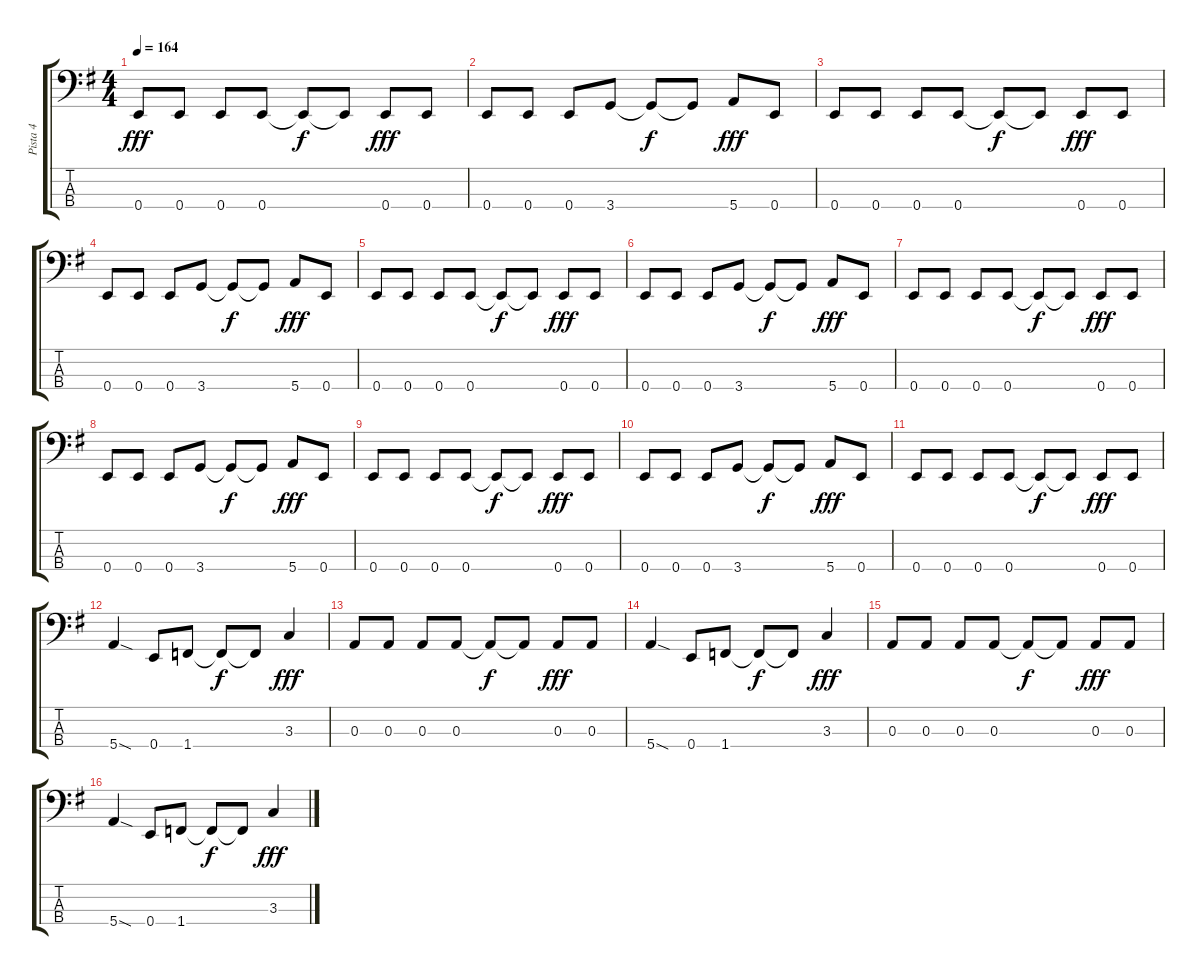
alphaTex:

\track ("Pista 4" "Pista 4") {instrument electricbassfinger}
\staff {score tabs}
\tuning (G2 D2 A1 E1) {hide}
\ts (4 4)
\tempo 164
\clef f4
\ks g
0.4.8{dy fff} 0.4.8 0.4.8 0.4.8 0.4{t}.8{dy f} 0.4{t}.8 0.4.8{dy fff} 0.4.8 |
0.4.8 0.4.8 0.4.8 3.4.8 3.4{t}.8{dy f} 3.4{t}.8 5.4.8{dy fff} 0.4.8 |
0.4.8 0.4.8 0.4.8 0.4.8 0.4{t}.8{dy f} 0.4{t}.8 0.4.8{dy fff} 0.4.8 |
0.4.8 0.4.8 0.4.8 3.4.8 3.4{t}.8{dy f} 3.4{t}.8 5.4.8{dy fff} 0.4.8 |
0.4.8 0.4.8 0.4.8 0.4.8 0.4{t}.8{dy f} 0.4{t}.8 0.4.8{dy fff} 0.4.8 |
0.4.8 0.4.8 0.4.8 3.4.8 3.4{t}.8{dy f} 3.4{t}.8 5.4.8{dy fff} 0.4.8 |
0.4.8 0.4.8 0.4.8 0.4.8 0.4{t}.8{dy f} 0.4{t}.8 0.4.8{dy fff} 0.4.8 |
0.4.8 0.4.8 0.4.8 3.4.8 3.4{t}.8{dy f} 3.4{t}.8 5.4.8{dy fff} 0.4.8 |
0.4.8 0.4.8 0.4.8 0.4.8 0.4{t}.8{dy f} 0.4{t}.8 0.4.8{dy fff} 0.4.8 |
0.4.8 0.4.8 0.4.8 3.4.8 3.4{t}.8{dy f} 3.4{t}.8 5.4.8{dy fff} 0.4.8 |
0.4.8 0.4.8 0.4.8 0.4.8 0.4{t}.8{dy f} 0.4{t}.8 0.4.8{dy fff} 0.4.8 |
5.4{sod}.4 0.4.8 1.4.8 1.4{t}.8{dy f} 1.4{t}.8 3.3.4{dy fff} |
0.3.8 0.3.8 0.3.8 0.3.8 0.3{t}.8{dy f} 0.3{t}.8 0.3.8{dy fff} 0.3.8 |
5.4{sod}.4 0.4.8 1.4.8 1.4{t}.8{dy f} 1.4{t}.8 3.3.4{dy fff} |
0.3.8 0.3.8 0.3.8 0.3.8 0.3{t}.8{dy f} 0.3{t}.8 0.3.8{dy fff} 0.3.8 |
5.4{sod}.4 0.4.8 1.4.8 1.4{t}.8{dy f} 1.4{t}.8 3.3.4{dy fff}
